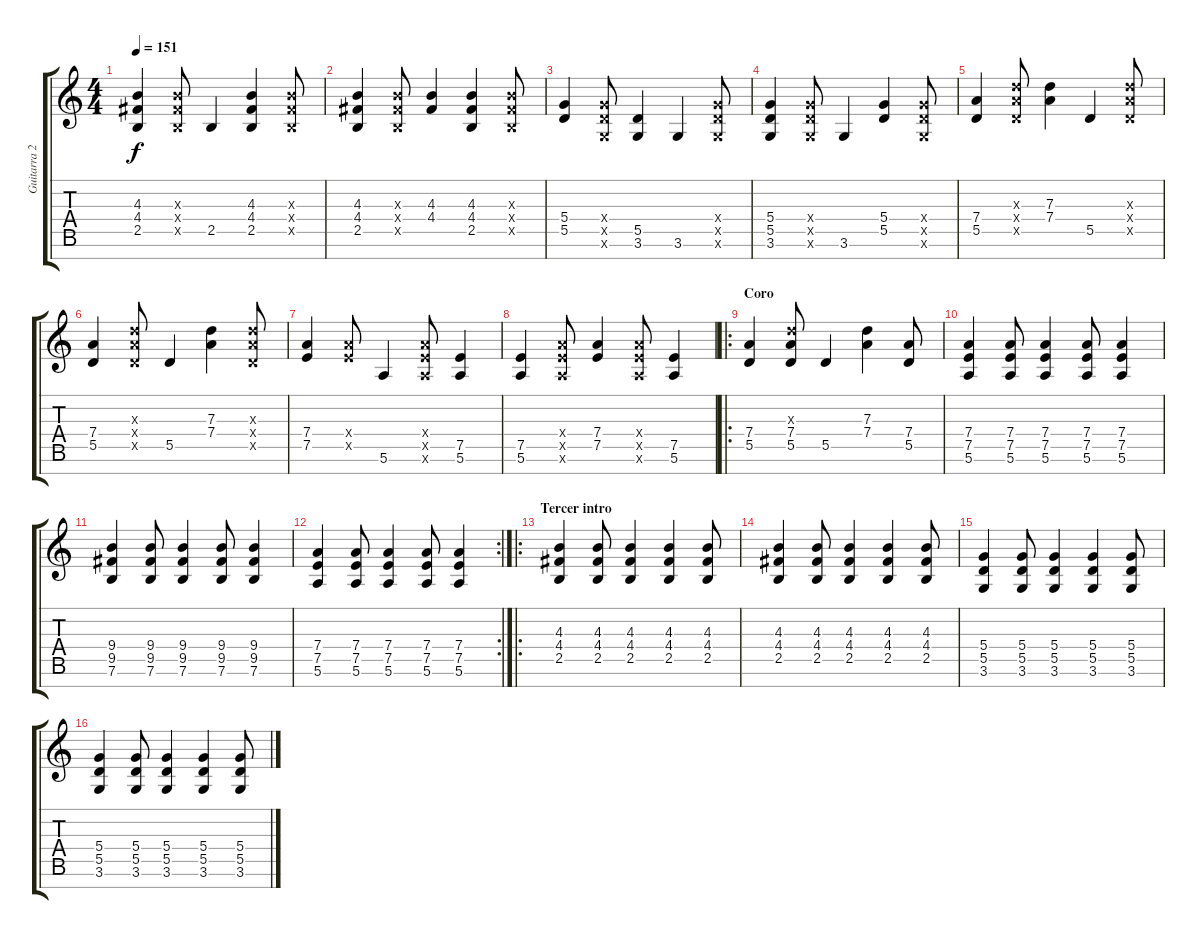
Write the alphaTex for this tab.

\track ("Guitarra 2" "Guitarra 2") {instrument distortionguitar}
\staff {score tabs}
\tuning (E4 B3 G3 D3 A2 E2 B1) {hide}
\ts (4 4)
\tempo 151
\clef g2
\ks c
(4.3 4.4 2.5).4{dy f} (4.3{x} 4.4{x} 2.5{x}).8 2.5.4 (4.3 4.4 2.5).4 (4.3{x} 4.4{x} 2.5{x}).8 |
(4.3 4.4 2.5).4 (4.3{x} 4.4{x} 2.5{x}).8 (4.3 4.4).4 (4.3 4.4 2.5).4 (4.3{x} 4.4{x} 2.5{x}).8 |
(5.4 5.5).4 (5.4{x} 5.5{x} 3.6{x}).8 (5.5 3.6).4 3.6.4 (5.4{x} 5.5{x} 3.6{x}).8 |
(5.4 5.5 3.6).4 (5.4{x} 5.5{x} 3.6{x}).8 3.6.4 (5.4 5.5).4 (5.4{x} 5.5{x} 3.6{x}).8 |
(7.4 5.5).4 (7.3{x} 7.4{x} 5.5{x}).8 (7.3 7.4).4 5.5.4 (7.3{x} 7.4{x} 5.5{x}).8 |
(7.4 5.5).4 (7.3{x} 7.4{x} 5.5{x}).8 5.5.4 (7.3 7.4).4 (7.3{x} 7.4{x} 5.5{x}).8 |
(7.4 7.5).4 (7.4{x} 7.5{x}).8 5.6.4 (7.4{x} 7.5{x} 5.6{x}).8 (7.5 5.6).4 |
(7.5 5.6).4 (7.4{x} 7.5{x} 5.6{x}).8 (7.4 7.5).4 (7.4{x} 7.5{x} 5.6{x}).8 (7.5 5.6).4 |
\ro
\section ("" "Coro")
(7.4 5.5).4 (7.3{x} 7.4 5.5).8 5.5.4 (7.3 7.4).4 (7.4 5.5).8 |
(7.4 7.5 5.6).4 (7.4 7.5 5.6).8 (7.4 7.5 5.6).4 (7.4 7.5 5.6).8 (7.4 7.5 5.6).4 |
(9.4 9.5 7.6).4 (9.4 9.5 7.6).8 (9.4 9.5 7.6).4 (9.4 9.5 7.6).8 (9.4 9.5 7.6).4 |
\rc 2
(7.4 7.5 5.6).4 (7.4 7.5 5.6).8 (7.4 7.5 5.6).4 (7.4 7.5 5.6).8 (7.4 7.5 5.6).4 |
\ro
\section ("" "Tercer intro")
(4.3 4.4 2.5).4{volume 14} (4.3 4.4 2.5).8 (4.3 4.4 2.5).4 (4.3 4.4 2.5).4 (4.3 4.4 2.5).8 |
(4.3 4.4 2.5).4 (4.3 4.4 2.5).8 (4.3 4.4 2.5).4 (4.3 4.4 2.5).4 (4.3 4.4 2.5).8 |
(5.4 5.5 3.6).4 (5.4 5.5 3.6).8 (5.4 5.5 3.6).4 (5.4 5.5 3.6).4 (5.4 5.5 3.6).8 |
(5.4 5.5 3.6).4 (5.4 5.5 3.6).8 (5.4 5.5 3.6).4 (5.4 5.5 3.6).4 (5.4 5.5 3.6).8
